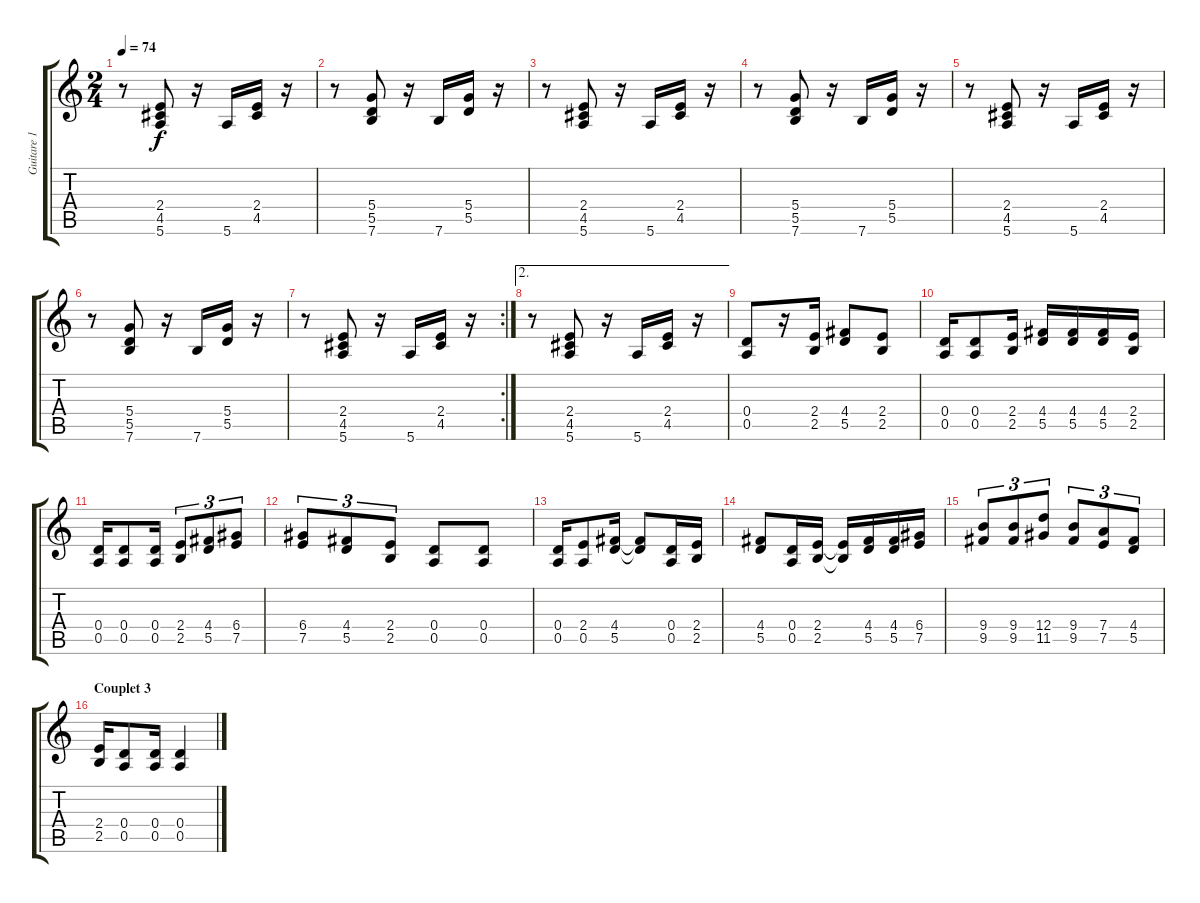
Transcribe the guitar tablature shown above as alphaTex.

\track ("Guitare 1" "Guitare 1") {instrument acousticguitarsteel}
\staff {score tabs}
\tuning (E4 B3 G3 D3 A2 E2) {hide}
\ts (2 4)
\tempo 74
\clef g2
\ks c
r.8{dy f} (2.4 4.5 5.6).8 r.16 5.6.16 (2.4 4.5).16 r.16 |
r.8 (5.4 5.5 7.6).8 r.16 7.6.16 (5.4 5.5).16 r.16 |
r.8 (2.4 4.5 5.6).8 r.16 5.6.16 (2.4 4.5).16 r.16 |
r.8 (5.4 5.5 7.6).8 r.16 7.6.16 (5.4 5.5).16 r.16 |
r.8 (2.4 4.5 5.6).8 r.16 5.6.16 (2.4 4.5).16 r.16 |
r.8 (5.4 5.5 7.6).8 r.16 7.6.16 (5.4 5.5).16 r.16 |
\rc 2
r.8 (2.4 4.5 5.6).8 r.16 5.6.16 (2.4 4.5).16 r.16 |
\ae 2
r.8 (2.4 4.5 5.6).8 r.16 5.6.16 (2.4 4.5).16 r.16 |
(0.4 0.5).8 r.16 (2.4 2.5).16 (4.4 5.5).8 (2.4 2.5).8 |
(0.4 0.5).16 (0.4 0.5).8 (2.4 2.5).16 (4.4 5.5).16 (4.4 5.5).16 (4.4 5.5).16 (2.4 2.5).16 |
(0.4 0.5).16 (0.4 0.5).8 (0.4 0.5).16 (2.4 2.5).8{tu (3 2)} (4.4 5.5).8{tu (3 2)} (6.4 7.5).8{tu (3 2)} |
(6.4 7.5).8{tu (3 2)} (4.4 5.5).8{tu (3 2)} (2.4 2.5).8{tu (3 2)} (0.4 0.5).8 (0.4 0.5).8 |
(0.4 0.5).16 (2.4 0.5).8 (4.4 5.5).16 (4.4{t} 5.5{t}).8 (0.4 0.5).16 (2.4 2.5).16 |
(4.4 5.5).8 (0.4 0.5).16 (2.4 2.5).16 (2.4{t} 2.5{t}).16 (4.4 5.5).16 (4.4 5.5).16 (6.4 7.5).16 |
(9.4 9.5).8{tu (3 2)} (9.4 9.5).8{tu (3 2)} (12.4 11.5).8{tu (3 2)} (9.4 9.5).8{tu (3 2)} (7.4 7.5).8{tu (3 2)} (4.4 5.5).8{tu (3 2)} |
\section ("" "Couplet 3")
(2.4 2.5).16 (0.4 0.5).8 (0.4 0.5).16 (0.4 0.5).4
